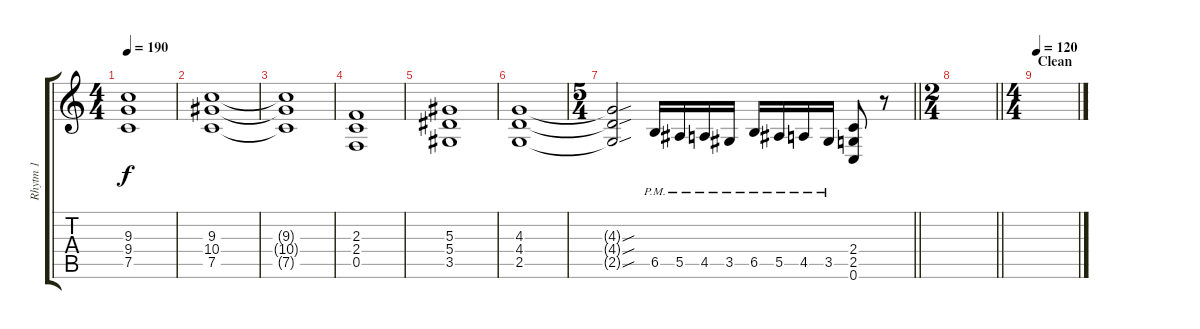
\track ("Rhytm 1" "Rhytm 1") {instrument distortionguitar}
\staff {score tabs}
\tuning (C4 G3 Eb3 Bb2 F2 C2) {hide}
\ts (4 4)
\tempo 190
\clef g2
\ks c
(9.3{t} 9.4{t} 7.5{t}).1{dy f} |
(9.3 10.4 7.5).1 |
(9.3{t} 10.4{t} 7.5{t}).1 |
(2.3 2.4 0.5).1 |
(5.3 5.4 3.5).1 |
(4.3 4.4 2.5).1 |
\ts (5 4)
\barLineRight lightlight
(4.3{sou t} 4.4{sou t} 2.5{sou t}).2 6.5{pm}.16 5.5{pm}.16 4.5{pm}.16 3.5{pm}.16 6.5{pm}.16 5.5{pm}.16 4.5{pm}.16 3.5{pm}.16 (2.4 2.5 0.6).8 r.8 |
\ts (2 4)
\barLineRight lightlight
|
\ts (4 4)
\section ("" "Clean")
\tempo 120
